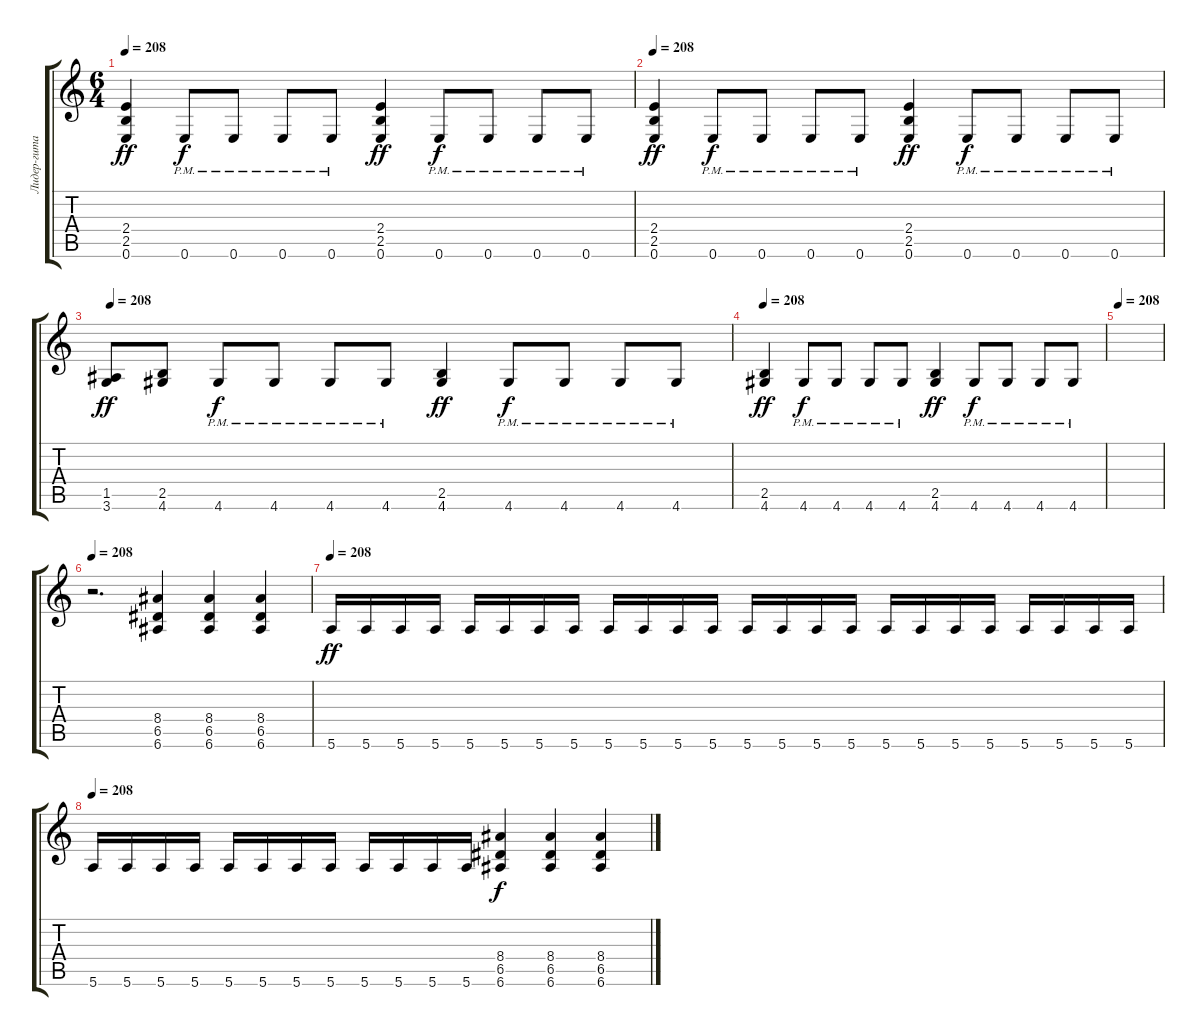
\track ("Лидер-гитара (Ацтенну)" "Лидер-гита") {instrument distortionguitar}
\staff {score tabs}
\tuning (E4 B3 G3 D3 A2 E2) {hide}
\ts (6 4)
\tempo 208
\clef g2
\ks c
(2.4 2.5 0.6).4{dy ff} 0.6{pm}.8{dy f} 0.6{pm}.8 0.6{pm}.8 0.6{pm}.8 (2.4 2.5 0.6).4{dy ff} 0.6{pm}.8{dy f} 0.6{pm}.8 0.6{pm}.8 0.6{pm}.8 |
\tempo 208
(2.4 2.5 0.6).4{dy ff} 0.6{pm}.8{dy f} 0.6{pm}.8 0.6{pm}.8 0.6{pm}.8 (2.4 2.5 0.6).4{dy ff} 0.6{pm}.8{dy f} 0.6{pm}.8 0.6{pm}.8 0.6{pm}.8 |
\tempo 208
(1.5 3.6).8{dy ff} (2.5 4.6).8 4.6{pm}.8{dy f} 4.6{pm}.8 4.6{pm}.8 4.6{pm}.8 (2.5 4.6).4{dy ff} 4.6{pm}.8{dy f} 4.6{pm}.8 4.6{pm}.8 4.6{pm}.8 |
\tempo 208
(2.5 4.6).4{dy ff} 4.6{pm}.8{dy f} 4.6{pm}.8 4.6{pm}.8 4.6{pm}.8 (2.5 4.6).4{dy ff} 4.6{pm}.8{dy f} 4.6{pm}.8 4.6{pm}.8 4.6{pm}.8 |
\tempo 210
\tempo 208
|
\tempo 208
r.2{d} (8.4 6.5 6.6).4 (8.4 6.5 6.6).4 (8.4 6.5 6.6).4 |
\tempo 208
5.6.16{dy ff} 5.6.16 5.6.16 5.6.16 5.6.16 5.6.16 5.6.16 5.6.16 5.6.16 5.6.16 5.6.16 5.6.16 5.6.16 5.6.16 5.6.16 5.6.16 5.6.16 5.6.16 5.6.16 5.6.16 5.6.16 5.6.16 5.6.16 5.6.16 |
\tempo 208
5.6.16 5.6.16 5.6.16 5.6.16 5.6.16 5.6.16 5.6.16 5.6.16 5.6.16 5.6.16 5.6.16 5.6.16 (8.4 6.5 6.6).4{dy f} (8.4 6.5 6.6).4 (8.4 6.5 6.6).4
